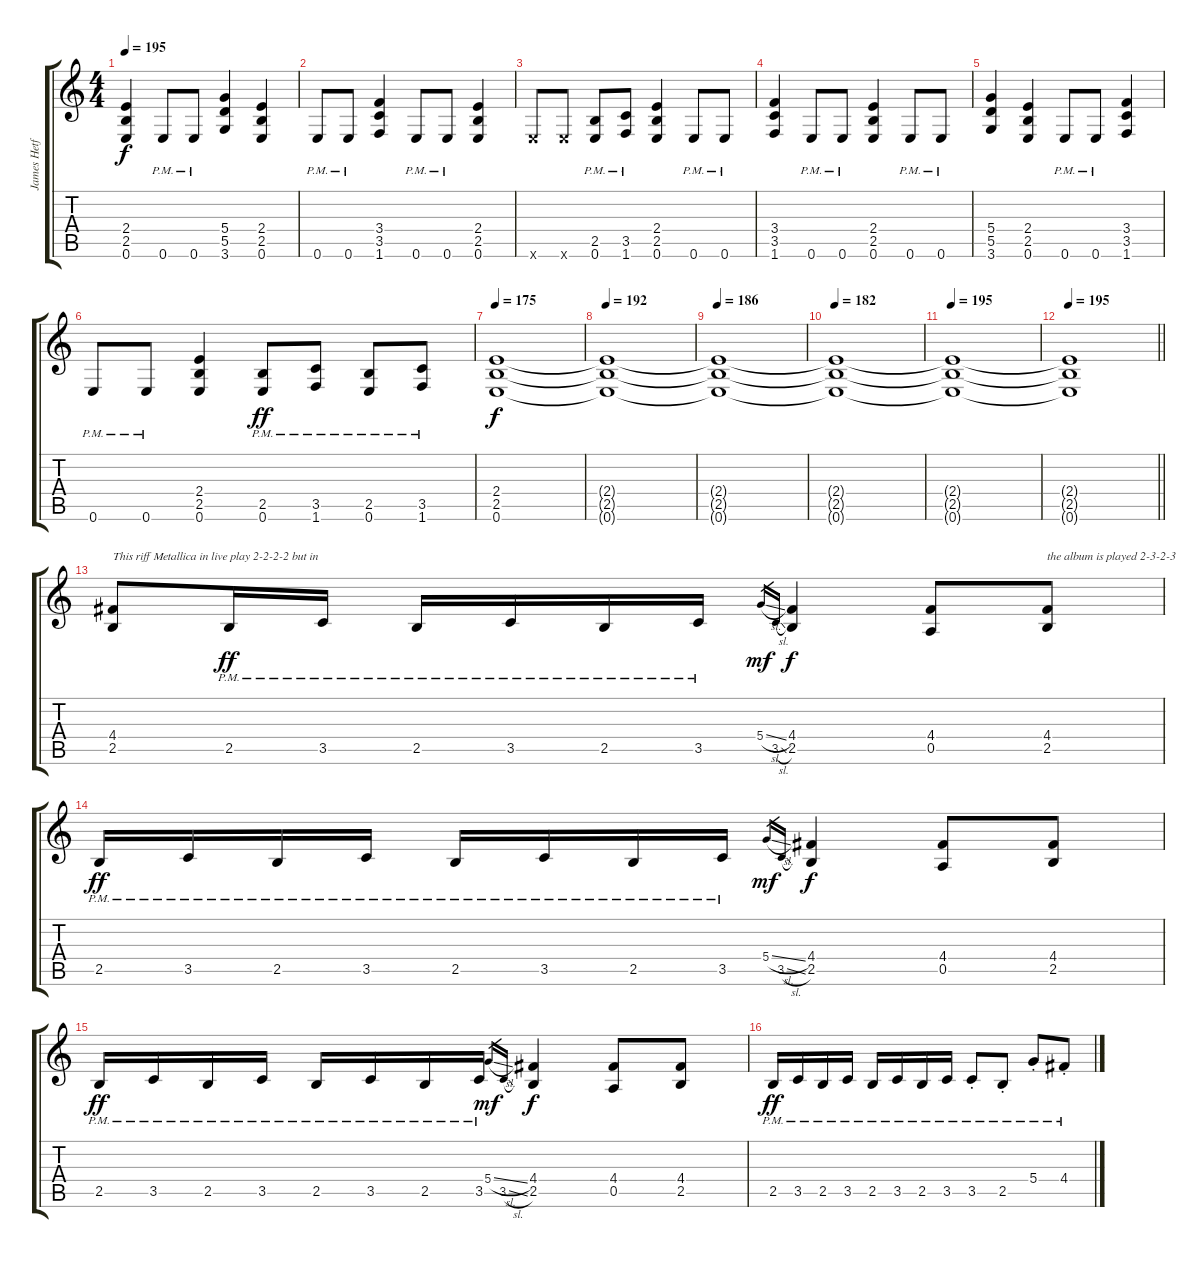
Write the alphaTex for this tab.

\track ("James Hetfield" "James Hetf") {instrument distortionguitar}
\staff {score tabs}
\tuning (E4 B3 G3 D3 A2 E2) {hide}
\ts (4 4)
\tempo 195
\clef g2
\ks c
(2.4 2.5 0.6).4{dy f} 0.6{pm}.8 0.6{pm}.8 (5.4 5.5 3.6).4 (2.4 2.5 0.6).4 |
0.6{pm}.8 0.6{pm}.8 (3.4 3.5 1.6).4 0.6{pm}.8 0.6{pm}.8 (2.4 2.5 0.6).4 |
0.6{x}.8 0.6{x}.8 (2.5{pm} 0.6{pm}).8 (3.5{pm} 1.6{pm}).8 (2.4 2.5 0.6).4 0.6{pm}.8 0.6{pm}.8 |
(3.4 3.5 1.6).4 0.6{pm}.8 0.6{pm}.8 (2.4 2.5 0.6).4 0.6{pm}.8 0.6{pm}.8 |
(5.4 5.5 3.6).4 (2.4 2.5 0.6).4 0.6{pm}.8 0.6{pm}.8 (3.4 3.5 1.6).4 |
0.6{pm}.8 0.6{pm}.8 (2.4 2.5 0.6).4 (2.5{pm} 0.6{pm}).8{dy ff} (3.5{pm} 1.6{pm}).8 (2.5{pm} 0.6{pm}).8 (3.5{pm} 1.6{pm}).8 |
\tempo 198
\tempo 175
(2.4 2.5 0.6).1{dy f volume 14} |
\tempo 192
(2.4{t} 2.5{t} 0.6{t}).1 |
\tempo 186
(2.4{t} 2.5{t} 0.6{t}).1 |
\tempo 182
(2.4{t} 2.5{t} 0.6{t}).1{volume 11} |
\tempo 176
\tempo 195
(2.4{t} 2.5{t} 0.6{t}).1 |
\tempo 195
\barLineRight lightlight
(2.4{t} 2.5{t} 0.6{t}).1 |
\section ("" "")
(4.4 2.5).8{txt "This riff Metallica in live play 2-2-2-2 but in" volume 13} 2.5{pm}.16{dy ff} 3.5{pm}.16 2.5{pm}.16 3.5{pm}.16 2.5{pm}.16 3.5{pm}.16 5.4{sl}.16{gr dy mf} 3.5{sl}.16{gr} (4.4 2.5).4{dy f} (4.4 0.5).8 (4.4 2.5).8{txt "the album is played 2-3-2-3"} |
2.5{pm}.16{dy ff} 3.5{pm}.16 2.5{pm}.16 3.5{pm}.16 2.5{pm}.16 3.5{pm}.16 2.5{pm}.16 3.5{pm}.16 5.4{sl}.16{gr dy mf} 3.5{sl}.16{gr} (4.4 2.5).4{dy f} (4.4 0.5).8 (4.4 2.5).8 |
2.5{pm}.16{dy ff} 3.5{pm}.16 2.5{pm}.16 3.5{pm}.16 2.5{pm}.16 3.5{pm}.16 2.5{pm}.16 3.5{pm}.16 5.4{sl}.16{gr dy mf} 3.5{sl}.16{gr} (4.4 2.5).4{dy f} (4.4 0.5).8 (4.4 2.5).8 |
2.5{pm}.16{dy ff} 3.5{pm}.16 2.5{pm}.16 3.5{pm}.16 2.5{pm}.16 3.5{pm}.16 2.5{pm}.16 3.5{pm}.16 3.5{pm st}.8 2.5{pm st}.8 5.4{pm st}.8 4.4{pm st}.8
